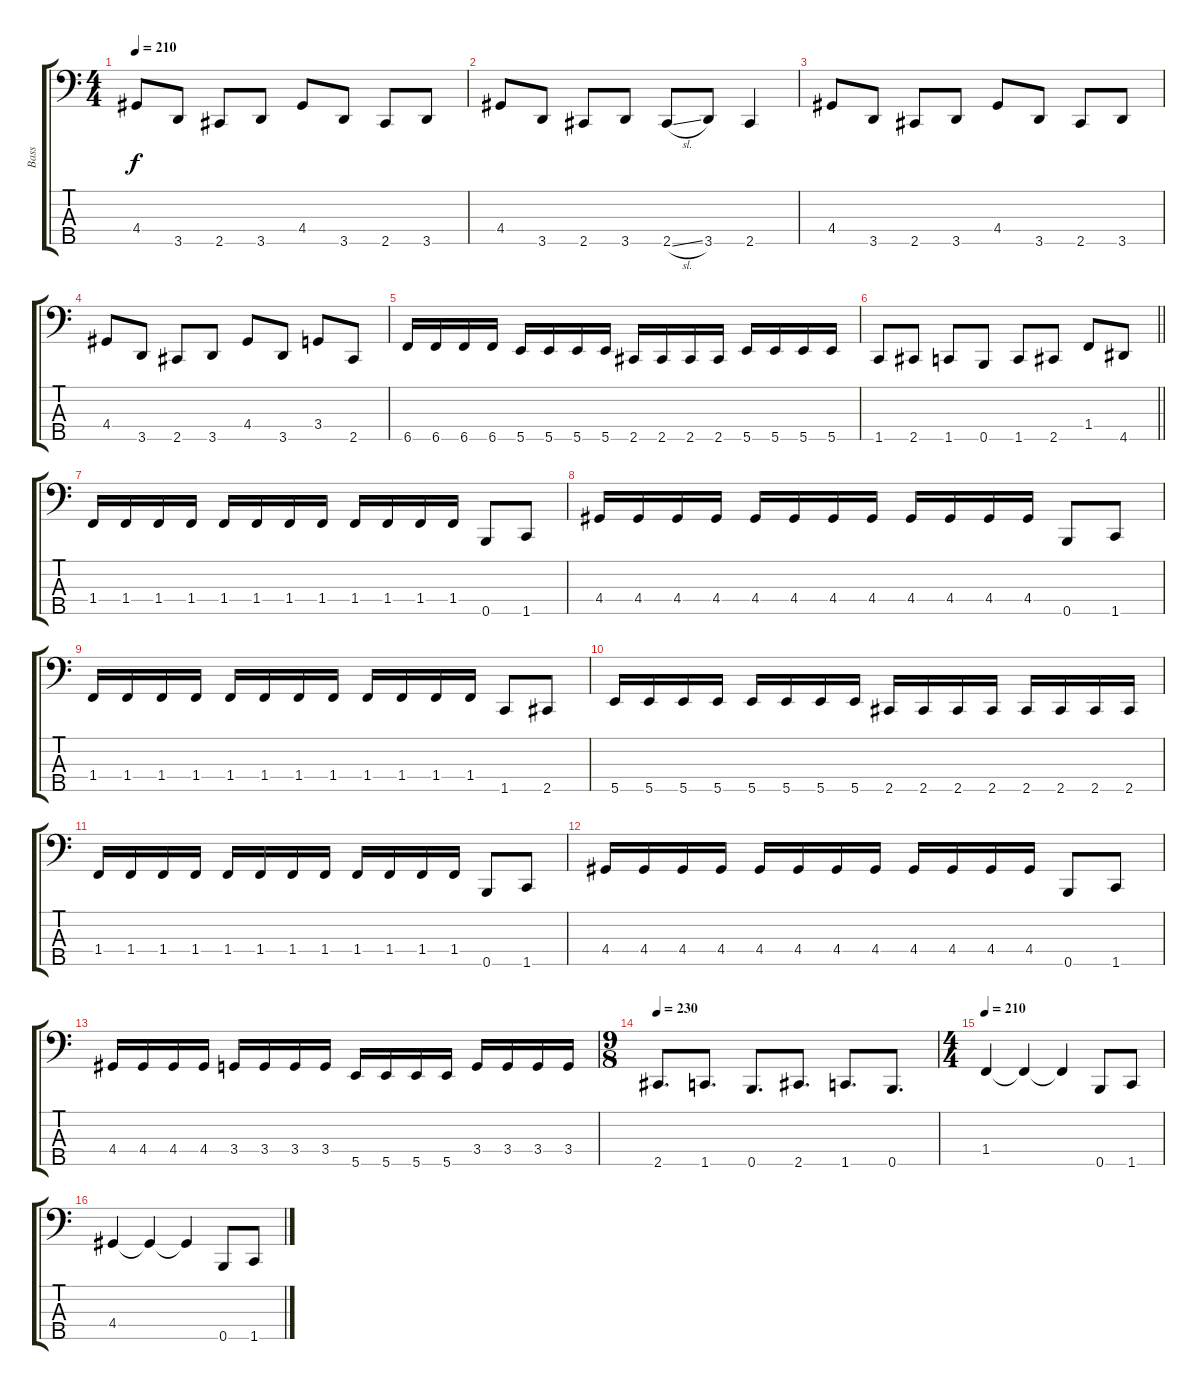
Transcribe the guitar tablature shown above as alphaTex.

\track ("Bass" "Bass") {instrument electricbasspick}
\staff {score tabs}
\tuning (G2 D2 A1 E1 B0) {hide}
\ts (4 4)
\tempo 210
\clef f4
\ks c
4.4.8{dy f} 3.5.8 2.5.8 3.5.8 4.4.8 3.5.8 2.5.8 3.5.8 |
4.4.8 3.5.8 2.5.8 3.5.8 2.5{sl}.8 3.5.8 2.5.4 |
4.4.8 3.5.8 2.5.8 3.5.8 4.4.8 3.5.8 2.5.8 3.5.8 |
4.4.8 3.5.8 2.5.8 3.5.8 4.4.8 3.5.8 3.4.8 2.5.8 |
6.5.16 6.5.16 6.5.16 6.5.16 5.5.16 5.5.16 5.5.16 5.5.16 2.5.16 2.5.16 2.5.16 2.5.16 5.5.16 5.5.16 5.5.16 5.5.16 |
\barLineRight lightlight
1.5.8 2.5.8 1.5.8 0.5.8 1.5.8 2.5.8 1.4.8 4.5.8 |
1.4.16 1.4.16 1.4.16 1.4.16 1.4.16 1.4.16 1.4.16 1.4.16 1.4.16 1.4.16 1.4.16 1.4.16 0.5.8 1.5.8 |
4.4.16 4.4.16 4.4.16 4.4.16 4.4.16 4.4.16 4.4.16 4.4.16 4.4.16 4.4.16 4.4.16 4.4.16 0.5.8 1.5.8 |
1.4.16 1.4.16 1.4.16 1.4.16 1.4.16 1.4.16 1.4.16 1.4.16 1.4.16 1.4.16 1.4.16 1.4.16 1.5.8 2.5.8 |
5.5.16 5.5.16 5.5.16 5.5.16 5.5.16 5.5.16 5.5.16 5.5.16 2.5.16 2.5.16 2.5.16 2.5.16 2.5.16 2.5.16 2.5.16 2.5.16 |
1.4.16 1.4.16 1.4.16 1.4.16 1.4.16 1.4.16 1.4.16 1.4.16 1.4.16 1.4.16 1.4.16 1.4.16 0.5.8 1.5.8 |
4.4.16 4.4.16 4.4.16 4.4.16 4.4.16 4.4.16 4.4.16 4.4.16 4.4.16 4.4.16 4.4.16 4.4.16 0.5.8 1.5.8 |
4.4.16 4.4.16 4.4.16 4.4.16 3.4.16 3.4.16 3.4.16 3.4.16 5.5.16 5.5.16 5.5.16 5.5.16 3.4.16 3.4.16 3.4.16 3.4.16 |
\ts (9 8)
\tempo 230
2.5.8{d} 1.5.8{d} 0.5.8{d} 2.5.8{d} 1.5.8{d} 0.5.8{d} |
\ts (4 4)
\tempo 210
1.4.4 1.4{t}.4 1.4{t}.4 0.5.8 1.5.8 |
4.4.4 4.4{t}.4 4.4{t}.4 0.5.8 1.5.8
